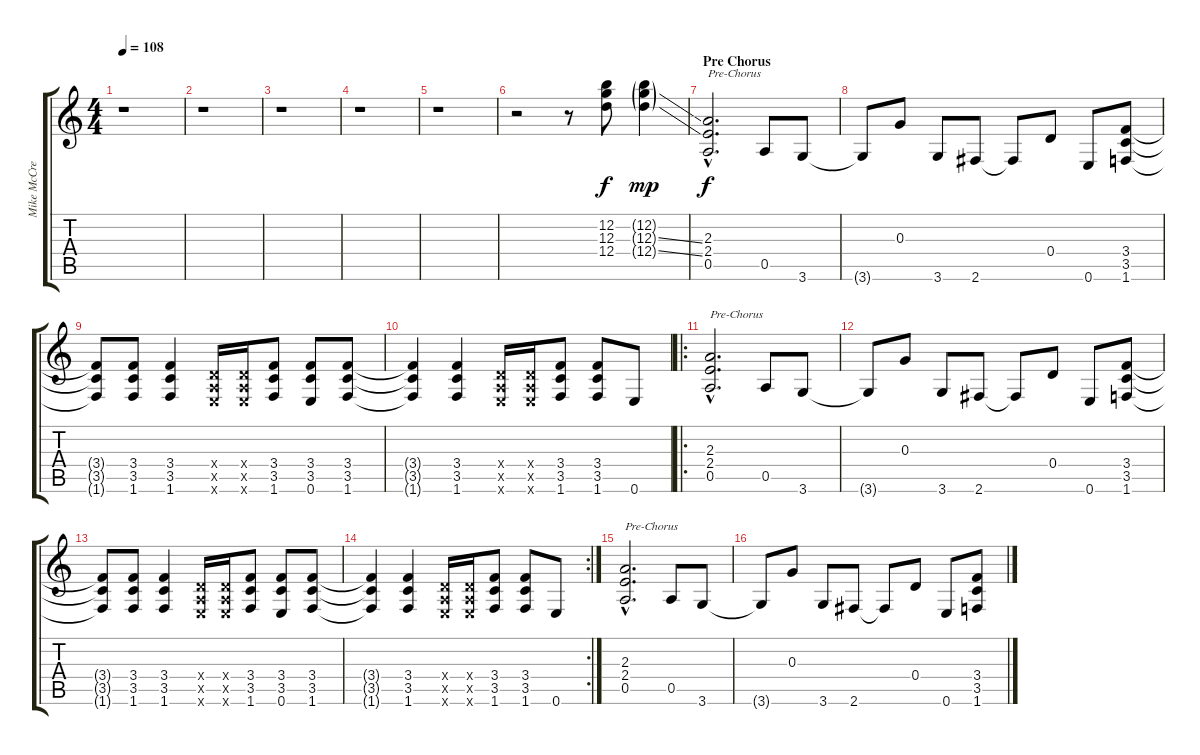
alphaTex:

\track ("Mike McCready" "Mike McCre") {instrument overdrivenguitar}
\staff {score tabs}
\tuning (E4 B3 G3 D3 A2 E2) {hide}
\ts (4 4)
\tempo 108
\clef g2
\ks c
r.1{dy f} |
r.1 |
r.1 |
r.1 |
r.1 |
r.2 r.8 (12.2 12.3 12.4).8 (12.2{g} 12.3{ss g} 12.4{ss g}).4{dy mp} |
\section ("" "Pre Chorus")
(2.3{hac} 2.4{hac} 0.5{hac}).2{d txt "Pre-Chorus" dy f instrument overdrivenguitar} 0.5.8 3.6.8 |
3.6{t}.8 0.3.8 3.6.8 2.6.8 2.6{t}.8 0.4.8 0.6.8 (3.4 3.5 1.6).8 |
(3.4{t} 3.5{t} 1.6{t}).8 (3.4 3.5 1.6).8 (3.4 3.5 1.6).4 (0.4{x} 0.5{x} 0.6{x}).16 (0.4{x} 0.5{x} 0.6{x}).16 (3.4 3.5 1.6).8 (3.4 3.5 0.6).8 (3.4 3.5 1.6).8 |
(3.4{t} 3.5{t} 1.6{t}).4 (3.4 3.5 1.6).4 (0.4{x} 0.5{x} 0.6{x}).16 (0.4{x} 0.5{x} 0.6{x}).16 (3.4 3.5 1.6).8 (3.4 3.5 1.6).8 0.6.8 |
\ro
(2.3{hac} 2.4{hac} 0.5{hac}).2{d txt "Pre-Chorus" instrument overdrivenguitar} 0.5.8 3.6.8 |
3.6{t}.8 0.3.8 3.6.8 2.6.8 2.6{t}.8 0.4.8 0.6.8 (3.4 3.5 1.6).8 |
(3.4{t} 3.5{t} 1.6{t}).8 (3.4 3.5 1.6).8 (3.4 3.5 1.6).4 (0.4{x} 0.5{x} 0.6{x}).16 (0.4{x} 0.5{x} 0.6{x}).16 (3.4 3.5 1.6).8 (3.4 3.5 0.6).8 (3.4 3.5 1.6).8 |
\rc 2
(3.4{t} 3.5{t} 1.6{t}).4 (3.4 3.5 1.6).4 (0.4{x} 0.5{x} 0.6{x}).16 (0.4{x} 0.5{x} 0.6{x}).16 (3.4 3.5 1.6).8 (3.4 3.5 1.6).8 0.6.8 |
(2.3{hac} 2.4{hac} 0.5{hac}).2{d txt "Pre-Chorus" instrument overdrivenguitar} 0.5.8 3.6.8 |
3.6{t}.8 0.3.8 3.6.8 2.6.8 2.6{t}.8 0.4.8 0.6.8 (3.4 3.5 1.6).8
